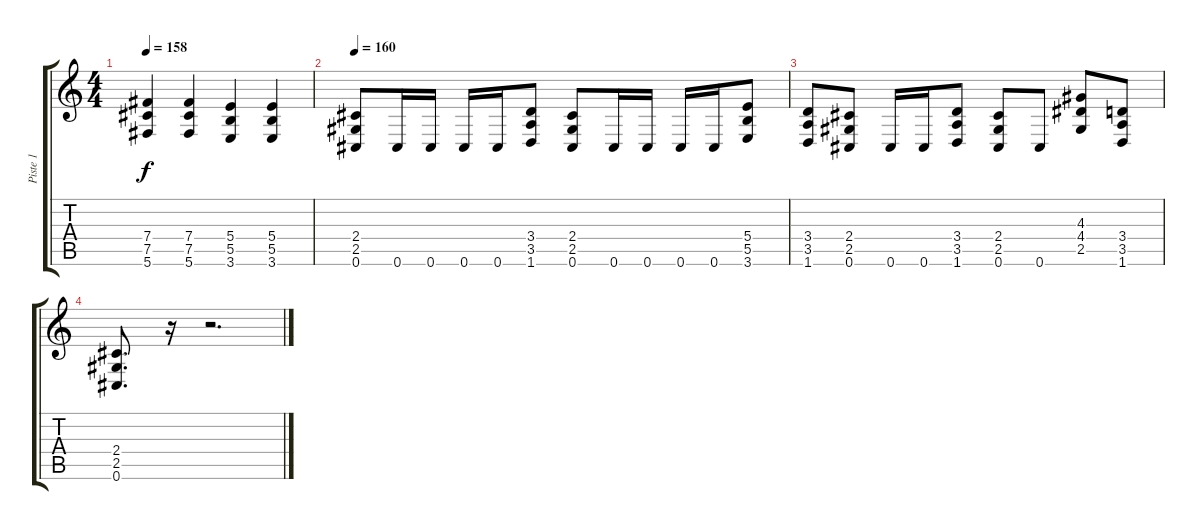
\track ("Piste 1" "Piste 1") {instrument distortionguitar}
\staff {score tabs}
\tuning (Db4 Ab3 E3 B2 Gb2 Db2) {hide}
\ts (4 4)
\tempo 158
\clef g2
\ks c
(7.4 7.5 5.6).4{dy f} (7.4 7.5 5.6).4 (5.4 5.5 3.6).4 (5.4 5.5 3.6).4 |
\tempo 160
(2.4 2.5 0.6).8 0.6.16 0.6.16 0.6.16 0.6.16 (3.4 3.5 1.6).8 (2.4 2.5 0.6).8 0.6.16 0.6.16 0.6.16 0.6.16 (5.4 5.5 3.6).8 |
(3.4 3.5 1.6).8 (2.4 2.5 0.6).8 0.6.16 0.6.16 (3.4 3.5 1.6).8 (2.4 2.5 0.6).8 0.6.8 (4.3 4.4 2.5).8 (3.4 3.5 1.6).8 |
(2.4 2.5 0.6).8{d} r.16 r.2{d}
